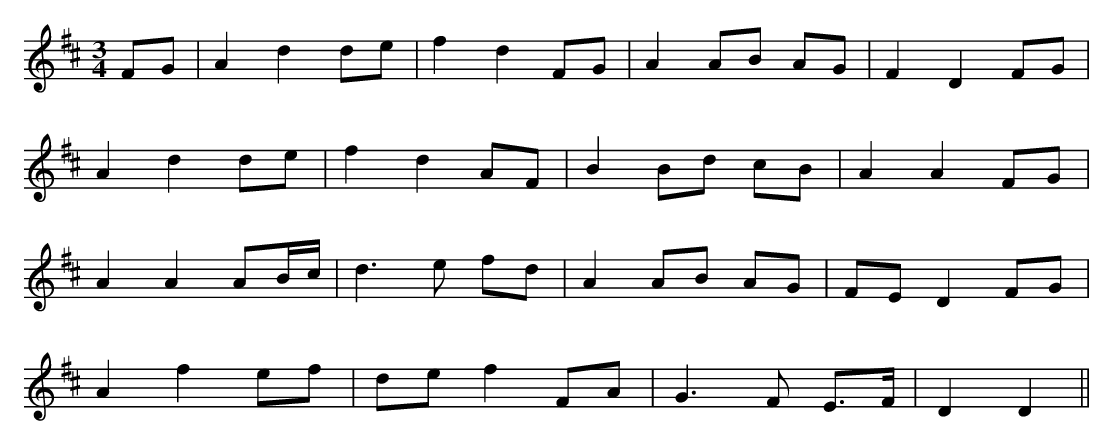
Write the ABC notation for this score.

X:1
M:3/4
K:D
FG|A2 d2 de|f2 d2 FG|A2 AB AG|F2 D2 FG|
A2 d2 de|f2 d2 AF|B2 Bd cB|A2 A2 FG|
A2 A2 AB1/2c1/2|d3 e fd|A2 AB AG|FE D2 FG|
A2 f2 ef|de f2 FA|G3 F E>F|D2 D2||
